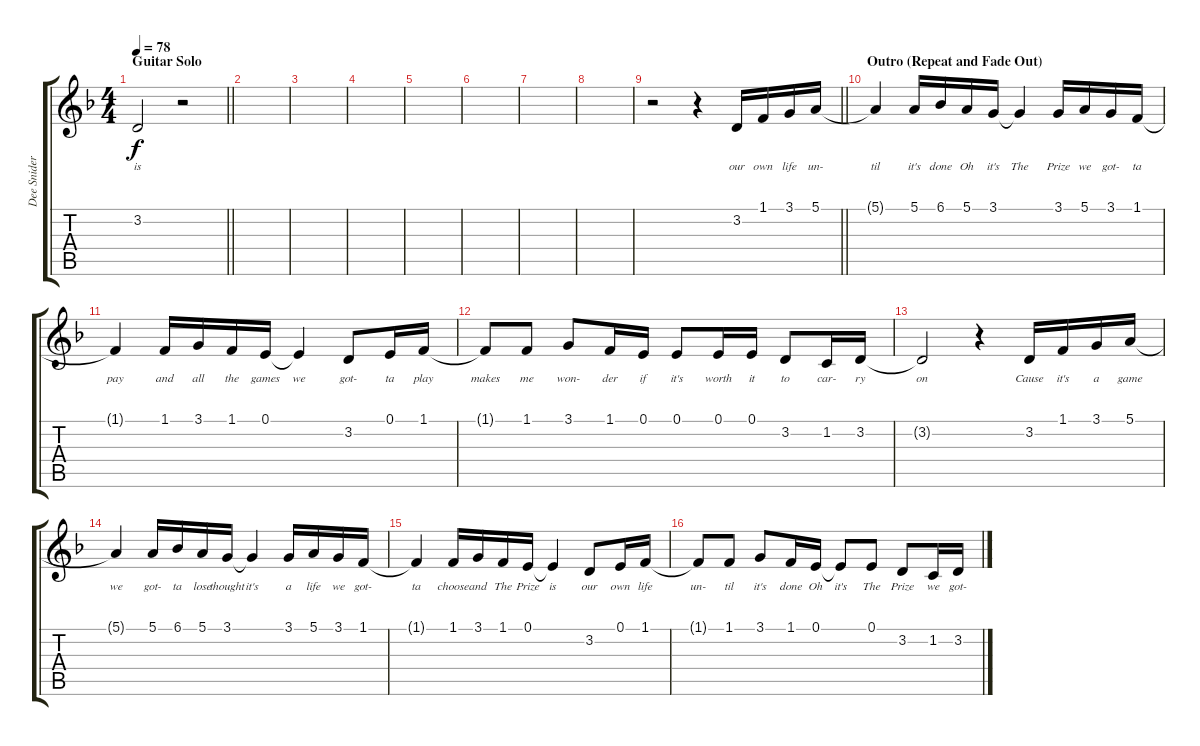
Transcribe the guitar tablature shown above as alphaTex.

\track ("Dee Snider" "Dee Snider") {instrument stringensemble1}
\staff {score tabs}
\tuning (E4 B3 G3 D3 A2 E2) {hide}
\ts (4 4)
\section ("" "Guitar Solo")
\tempo 78
\clef g2
\barLineRight lightlight
\ks dminor
3.2.2{lyrics (0 "is") lyrics (1 "") lyrics (2 "") lyrics (3 "") lyrics (4 "") dy f} r.2 |
|
|
|
|
|
|
|
\barLineRight lightlight
r.2 r.4 3.2.16{lyrics (0 "our") lyrics (1 "") lyrics (2 "") lyrics (3 "") lyrics (4 "")} 1.1.16{lyrics (0 "own") lyrics (1 "") lyrics (2 "") lyrics (3 "") lyrics (4 "")} 3.1.16{lyrics (0 "life") lyrics (1 "") lyrics (2 "") lyrics (3 "") lyrics (4 "")} 5.1.16{lyrics (0 "un-") lyrics (1 "") lyrics (2 "") lyrics (3 "") lyrics (4 "")} |
\section ("" "Outro (Repeat and Fade Out)")
5.1{t}.4{lyrics (0 "til") lyrics (1 "") lyrics (2 "") lyrics (3 "") lyrics (4 "")} 5.1.16{lyrics (0 "it's") lyrics (1 "") lyrics (2 "") lyrics (3 "") lyrics (4 "")} 6.1.16{lyrics (0 "done") lyrics (1 "") lyrics (2 "") lyrics (3 "") lyrics (4 "")} 5.1.16{lyrics (0 "Oh") lyrics (1 "") lyrics (2 "") lyrics (3 "") lyrics (4 "")} 3.1.16{lyrics (0 "it's") lyrics (1 "") lyrics (2 "") lyrics (3 "") lyrics (4 "")} 3.1{t}.4{lyrics (0 "The") lyrics (1 "") lyrics (2 "") lyrics (3 "") lyrics (4 "")} 3.1.16{lyrics (0 "Prize") lyrics (1 "") lyrics (2 "") lyrics (3 "") lyrics (4 "")} 5.1.16{lyrics (0 "we") lyrics (1 "") lyrics (2 "") lyrics (3 "") lyrics (4 "")} 3.1.16{lyrics (0 "got-") lyrics (1 "") lyrics (2 "") lyrics (3 "") lyrics (4 "")} 1.1.16{lyrics (0 "ta") lyrics (1 "") lyrics (2 "") lyrics (3 "") lyrics (4 "")} |
1.1{t}.4{lyrics (0 "pay") lyrics (1 "") lyrics (2 "") lyrics (3 "") lyrics (4 "")} 1.1.16{lyrics (0 "and") lyrics (1 "") lyrics (2 "") lyrics (3 "") lyrics (4 "")} 3.1.16{lyrics (0 "all") lyrics (1 "") lyrics (2 "") lyrics (3 "") lyrics (4 "")} 1.1.16{lyrics (0 "the") lyrics (1 "") lyrics (2 "") lyrics (3 "") lyrics (4 "")} 0.1.16{lyrics (0 "games") lyrics (1 "") lyrics (2 "") lyrics (3 "") lyrics (4 "")} 0.1{t}.4{lyrics (0 "we") lyrics (1 "") lyrics (2 "") lyrics (3 "") lyrics (4 "")} 3.2.8{lyrics (0 "got-") lyrics (1 "") lyrics (2 "") lyrics (3 "") lyrics (4 "")} 0.1.16{lyrics (0 "ta") lyrics (1 "") lyrics (2 "") lyrics (3 "") lyrics (4 "")} 1.1.16{lyrics (0 "play") lyrics (1 "") lyrics (2 "") lyrics (3 "") lyrics (4 "")} |
1.1{t}.8{lyrics (0 "makes") lyrics (1 "") lyrics (2 "") lyrics (3 "") lyrics (4 "")} 1.1.8{lyrics (0 "me") lyrics (1 "") lyrics (2 "") lyrics (3 "") lyrics (4 "")} 3.1.8{lyrics (0 "won-") lyrics (1 "") lyrics (2 "") lyrics (3 "") lyrics (4 "")} 1.1.16{lyrics (0 "der") lyrics (1 "") lyrics (2 "") lyrics (3 "") lyrics (4 "")} 0.1.16{lyrics (0 "if") lyrics (1 "") lyrics (2 "") lyrics (3 "") lyrics (4 "")} 0.1.8{lyrics (0 "it's") lyrics (1 "") lyrics (2 "") lyrics (3 "") lyrics (4 "")} 0.1.16{lyrics (0 "worth") lyrics (1 "") lyrics (2 "") lyrics (3 "") lyrics (4 "")} 0.1.16{lyrics (0 "it") lyrics (1 "") lyrics (2 "") lyrics (3 "") lyrics (4 "")} 3.2.8{lyrics (0 "to") lyrics (1 "") lyrics (2 "") lyrics (3 "") lyrics (4 "")} 1.2.16{lyrics (0 "car-") lyrics (1 "") lyrics (2 "") lyrics (3 "") lyrics (4 "")} 3.2.16{lyrics (0 "ry") lyrics (1 "") lyrics (2 "") lyrics (3 "") lyrics (4 "")} |
3.2{t}.2{lyrics (0 "on") lyrics (1 "") lyrics (2 "") lyrics (3 "") lyrics (4 "")} r.4 3.2.16{lyrics (0 "Cause") lyrics (1 "") lyrics (2 "") lyrics (3 "") lyrics (4 "")} 1.1.16{lyrics (0 "it's") lyrics (1 "") lyrics (2 "") lyrics (3 "") lyrics (4 "")} 3.1.16{lyrics (0 "a") lyrics (1 "") lyrics (2 "") lyrics (3 "") lyrics (4 "")} 5.1.16{lyrics (0 "game") lyrics (1 "") lyrics (2 "") lyrics (3 "") lyrics (4 "")} |
5.1{t}.4{lyrics (0 "we") lyrics (1 "") lyrics (2 "") lyrics (3 "") lyrics (4 "")} 5.1.16{lyrics (0 "got-") lyrics (1 "") lyrics (2 "") lyrics (3 "") lyrics (4 "")} 6.1.16{lyrics (0 "ta") lyrics (1 "") lyrics (2 "") lyrics (3 "") lyrics (4 "")} 5.1.16{lyrics (0 "lose") lyrics (1 "") lyrics (2 "") lyrics (3 "") lyrics (4 "")} 3.1.16{lyrics (0 "thought") lyrics (1 "") lyrics (2 "") lyrics (3 "") lyrics (4 "")} 3.1{t}.4{lyrics (0 "it's") lyrics (1 "") lyrics (2 "") lyrics (3 "") lyrics (4 "")} 3.1.16{lyrics (0 "a") lyrics (1 "") lyrics (2 "") lyrics (3 "") lyrics (4 "")} 5.1.16{lyrics (0 "life") lyrics (1 "") lyrics (2 "") lyrics (3 "") lyrics (4 "")} 3.1.16{lyrics (0 "we") lyrics (1 "") lyrics (2 "") lyrics (3 "") lyrics (4 "")} 1.1.16{lyrics (0 "got-") lyrics (1 "") lyrics (2 "") lyrics (3 "") lyrics (4 "")} |
1.1{t}.4{lyrics (0 "ta") lyrics (1 "") lyrics (2 "") lyrics (3 "") lyrics (4 "")} 1.1.16{lyrics (0 "choose") lyrics (1 "") lyrics (2 "") lyrics (3 "") lyrics (4 "")} 3.1.16{lyrics (0 "and") lyrics (1 "") lyrics (2 "") lyrics (3 "") lyrics (4 "")} 1.1.16{lyrics (0 "The") lyrics (1 "") lyrics (2 "") lyrics (3 "") lyrics (4 "")} 0.1.16{lyrics (0 "Prize") lyrics (1 "") lyrics (2 "") lyrics (3 "") lyrics (4 "")} 0.1{t}.4{lyrics (0 "is") lyrics (1 "") lyrics (2 "") lyrics (3 "") lyrics (4 "")} 3.2.8{lyrics (0 "our") lyrics (1 "") lyrics (2 "") lyrics (3 "") lyrics (4 "")} 0.1.16{lyrics (0 "own") lyrics (1 "") lyrics (2 "") lyrics (3 "") lyrics (4 "")} 1.1.16{lyrics (0 "life") lyrics (1 "") lyrics (2 "") lyrics (3 "") lyrics (4 "")} |
1.1{t}.8{lyrics (0 "un-") lyrics (1 "") lyrics (2 "") lyrics (3 "") lyrics (4 "")} 1.1.8{lyrics (0 "til") lyrics (1 "") lyrics (2 "") lyrics (3 "") lyrics (4 "")} 3.1.8{lyrics (0 "it's") lyrics (1 "") lyrics (2 "") lyrics (3 "") lyrics (4 "")} 1.1.16{lyrics (0 "done") lyrics (1 "") lyrics (2 "") lyrics (3 "") lyrics (4 "")} 0.1.16{lyrics (0 "Oh") lyrics (1 "") lyrics (2 "") lyrics (3 "") lyrics (4 "")} 0.1{t}.8{lyrics (0 "it's") lyrics (1 "") lyrics (2 "") lyrics (3 "") lyrics (4 "")} 0.1.8{lyrics (0 "The") lyrics (1 "") lyrics (2 "") lyrics (3 "") lyrics (4 "")} 3.2.8{lyrics (0 "Prize") lyrics (1 "") lyrics (2 "") lyrics (3 "") lyrics (4 "")} 1.2.16{lyrics (0 "we") lyrics (1 "") lyrics (2 "") lyrics (3 "") lyrics (4 "")} 3.2.16{lyrics (0 "got-") lyrics (1 "") lyrics (2 "") lyrics (3 "") lyrics (4 "")}
